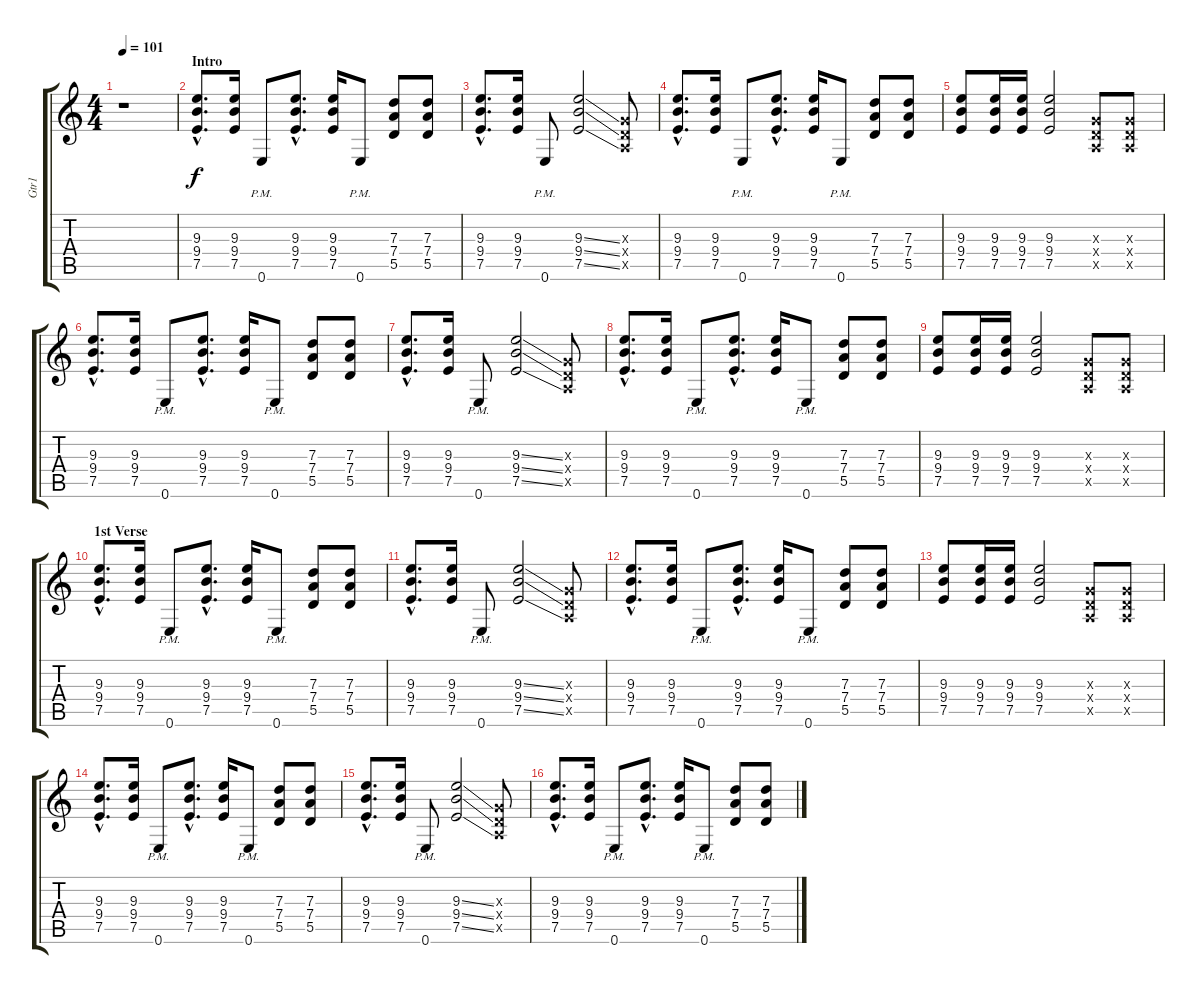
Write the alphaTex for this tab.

\track ("Gtr1" "Gtr1") {instrument distortionguitar}
\staff {score tabs}
\tuning (E4 B3 G3 D3 A2 E2) {hide}
\ts (4 4)
\tempo 101
\clef g2
\ks c
r.1{dy f instrument distortionguitar} |
\section ("" "Intro")
(9.3{hac} 9.4{hac} 7.5{hac}).8{d} (9.3 9.4 7.5).16 0.6{pm}.8 (9.3{hac} 9.4{hac} 7.5{hac}).8{d} (9.3 9.4 7.5).16 0.6{pm}.8 (7.3 7.4 5.5).8 (7.3 7.4 5.5).8 |
(9.3{hac} 9.4{hac} 7.5{hac}).8{d} (9.3 9.4 7.5).16 0.6{pm}.8 (9.3{ss} 9.4{ss} 7.5{ss}).2 (0.3{x} 0.4{x} 0.5{x}).8 |
(9.3{hac} 9.4{hac} 7.5{hac}).8{d} (9.3 9.4 7.5).16 0.6{pm}.8 (9.3{hac} 9.4{hac} 7.5{hac}).8{d} (9.3 9.4 7.5).16 0.6{pm}.8 (7.3 7.4 5.5).8 (7.3 7.4 5.5).8 |
(9.3 9.4 7.5).8 (9.3 9.4 7.5).16 (9.3 9.4 7.5).16 (9.3 9.4 7.5).2 (0.3{x} 0.4{x} 0.5{x}).8 (0.3{x} 0.4{x} 0.5{x}).8 |
(9.3{hac} 9.4{hac} 7.5{hac}).8{d} (9.3 9.4 7.5).16 0.6{pm}.8 (9.3{hac} 9.4{hac} 7.5{hac}).8{d} (9.3 9.4 7.5).16 0.6{pm}.8 (7.3 7.4 5.5).8 (7.3 7.4 5.5).8 |
(9.3{hac} 9.4{hac} 7.5{hac}).8{d} (9.3 9.4 7.5).16 0.6{pm}.8 (9.3{ss} 9.4{ss} 7.5{ss}).2 (0.3{x} 0.4{x} 0.5{x}).8 |
(9.3{hac} 9.4{hac} 7.5{hac}).8{d} (9.3 9.4 7.5).16 0.6{pm}.8 (9.3{hac} 9.4{hac} 7.5{hac}).8{d} (9.3 9.4 7.5).16 0.6{pm}.8 (7.3 7.4 5.5).8 (7.3 7.4 5.5).8 |
(9.3 9.4 7.5).8 (9.3 9.4 7.5).16 (9.3 9.4 7.5).16 (9.3 9.4 7.5).2 (0.3{x} 0.4{x} 0.5{x}).8 (0.3{x} 0.4{x} 0.5{x}).8 |
\section ("" "1st Verse")
(9.3{hac} 9.4{hac} 7.5{hac}).8{d} (9.3 9.4 7.5).16 0.6{pm}.8 (9.3{hac} 9.4{hac} 7.5{hac}).8{d} (9.3 9.4 7.5).16 0.6{pm}.8 (7.3 7.4 5.5).8 (7.3 7.4 5.5).8 |
(9.3{hac} 9.4{hac} 7.5{hac}).8{d} (9.3 9.4 7.5).16 0.6{pm}.8 (9.3{ss} 9.4{ss} 7.5{ss}).2 (0.3{x} 0.4{x} 0.5{x}).8 |
(9.3{hac} 9.4{hac} 7.5{hac}).8{d} (9.3 9.4 7.5).16 0.6{pm}.8 (9.3{hac} 9.4{hac} 7.5{hac}).8{d} (9.3 9.4 7.5).16 0.6{pm}.8 (7.3 7.4 5.5).8 (7.3 7.4 5.5).8 |
(9.3 9.4 7.5).8 (9.3 9.4 7.5).16 (9.3 9.4 7.5).16 (9.3 9.4 7.5).2 (0.3{x} 0.4{x} 0.5{x}).8 (0.3{x} 0.4{x} 0.5{x}).8 |
(9.3{hac} 9.4{hac} 7.5{hac}).8{d} (9.3 9.4 7.5).16 0.6{pm}.8 (9.3{hac} 9.4{hac} 7.5{hac}).8{d} (9.3 9.4 7.5).16 0.6{pm}.8 (7.3 7.4 5.5).8 (7.3 7.4 5.5).8 |
(9.3{hac} 9.4{hac} 7.5{hac}).8{d} (9.3 9.4 7.5).16 0.6{pm}.8 (9.3{ss} 9.4{ss} 7.5{ss}).2 (0.3{x} 0.4{x} 0.5{x}).8 |
(9.3{hac} 9.4{hac} 7.5{hac}).8{d} (9.3 9.4 7.5).16 0.6{pm}.8 (9.3{hac} 9.4{hac} 7.5{hac}).8{d} (9.3 9.4 7.5).16 0.6{pm}.8 (7.3 7.4 5.5).8 (7.3 7.4 5.5).8
